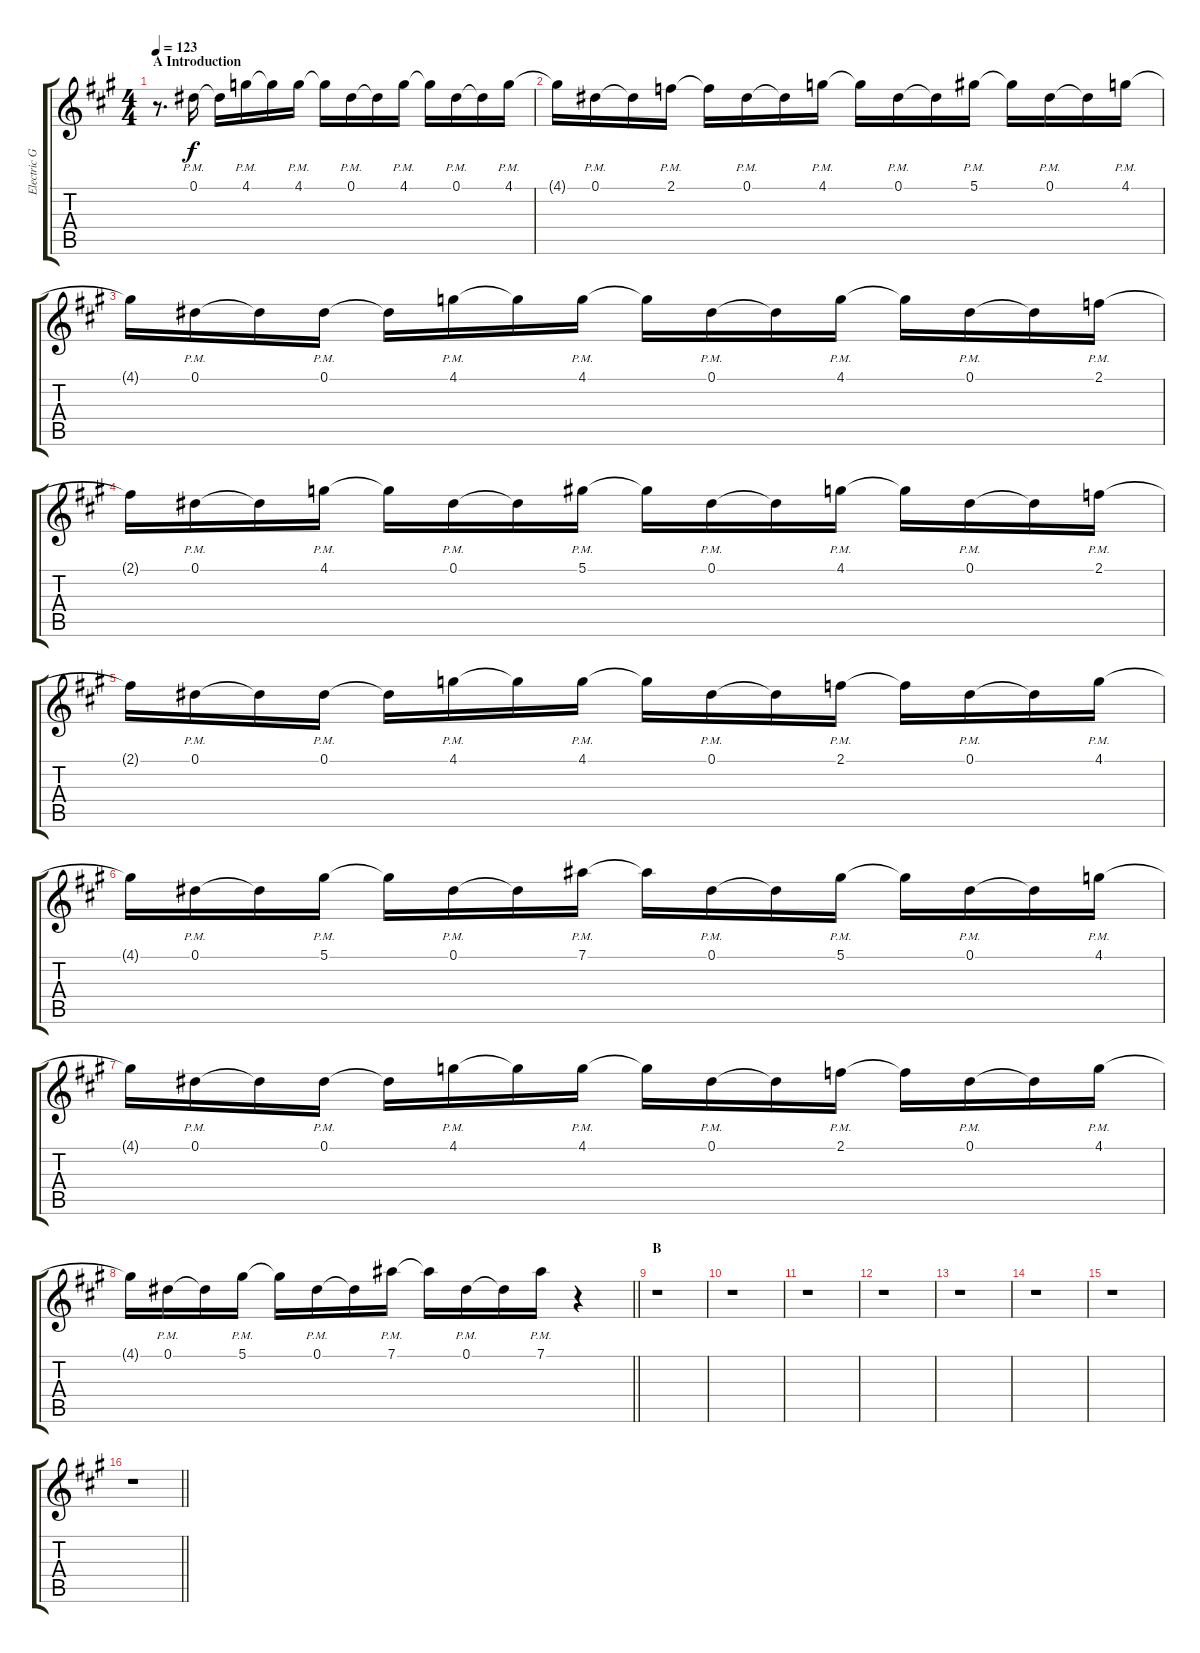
\track ("Electric Guitar 1 (Delay) Do not play ! " "Electric G") {instrument overdrivenguitar}
\staff {score tabs}
\tuning (Eb4 Bb3 Gb3 Db3 Ab2 Eb2) {hide}
\ts (4 4)
\section ("" "A Introduction")
\tempo 123
\clef g2
\ks a
r.8{d dy f instrument overdrivenguitar} 0.1{pm}.16 0.1{t}.16 4.1{pm}.16 4.1{t}.16 4.1{pm}.16 4.1{t}.16 0.1{pm}.16 0.1{t}.16 4.1{pm}.16 4.1{t}.16 0.1{pm}.16 0.1{t}.16 4.1{pm}.16 |
4.1{t}.16 0.1{pm}.16 0.1{t}.16 2.1{pm}.16 2.1{t}.16 0.1{pm}.16 0.1{t}.16 4.1{pm}.16 4.1{t}.16 0.1{pm}.16 0.1{t}.16 5.1{pm}.16 5.1{t}.16 0.1{pm}.16 0.1{t}.16 4.1{pm}.16 |
4.1{t}.16 0.1{pm}.16 0.1{t}.16 0.1{pm}.16 0.1{t}.16 4.1{pm}.16 4.1{t}.16 4.1{pm}.16 4.1{t}.16 0.1{pm}.16 0.1{t}.16 4.1{pm}.16 4.1{t}.16 0.1{pm}.16 0.1{t}.16 2.1{pm}.16 |
2.1{t}.16 0.1{pm}.16 0.1{t}.16 4.1{pm}.16 4.1{t}.16 0.1{pm}.16 0.1{t}.16 5.1{pm}.16 5.1{t}.16 0.1{pm}.16 0.1{t}.16 4.1{pm}.16 4.1{t}.16 0.1{pm}.16 0.1{t}.16 2.1{pm}.16 |
2.1{t}.16 0.1{pm}.16 0.1{t}.16 0.1{pm}.16 0.1{t}.16 4.1{pm}.16 4.1{t}.16 4.1{pm}.16 4.1{t}.16 0.1{pm}.16 0.1{t}.16 2.1{pm}.16 2.1{t}.16 0.1{pm}.16 0.1{t}.16 4.1{pm}.16 |
4.1{t}.16 0.1{pm}.16 0.1{t}.16 5.1{pm}.16 5.1{t}.16 0.1{pm}.16 0.1{t}.16 7.1{pm}.16 7.1{t}.16 0.1{pm}.16 0.1{t}.16 5.1{pm}.16 5.1{t}.16 0.1{pm}.16 0.1{t}.16 4.1{pm}.16 |
4.1{t}.16 0.1{pm}.16 0.1{t}.16 0.1{pm}.16 0.1{t}.16 4.1{pm}.16 4.1{t}.16 4.1{pm}.16 4.1{t}.16 0.1{pm}.16 0.1{t}.16 2.1{pm}.16 2.1{t}.16 0.1{pm}.16 0.1{t}.16 4.1{pm}.16 |
\barLineRight lightlight
4.1{t}.16 0.1{pm}.16 0.1{t}.16 5.1{pm}.16 5.1{t}.16 0.1{pm}.16 0.1{t}.16 7.1{pm}.16 7.1{t}.16 0.1{pm}.16 0.1{t}.16 7.1{pm}.16 r.4 |
\section ("" "B")
r.1 |
r.1 |
r.1 |
r.1 |
r.1 |
r.1 |
r.1 |
\barLineRight lightlight
r.1
